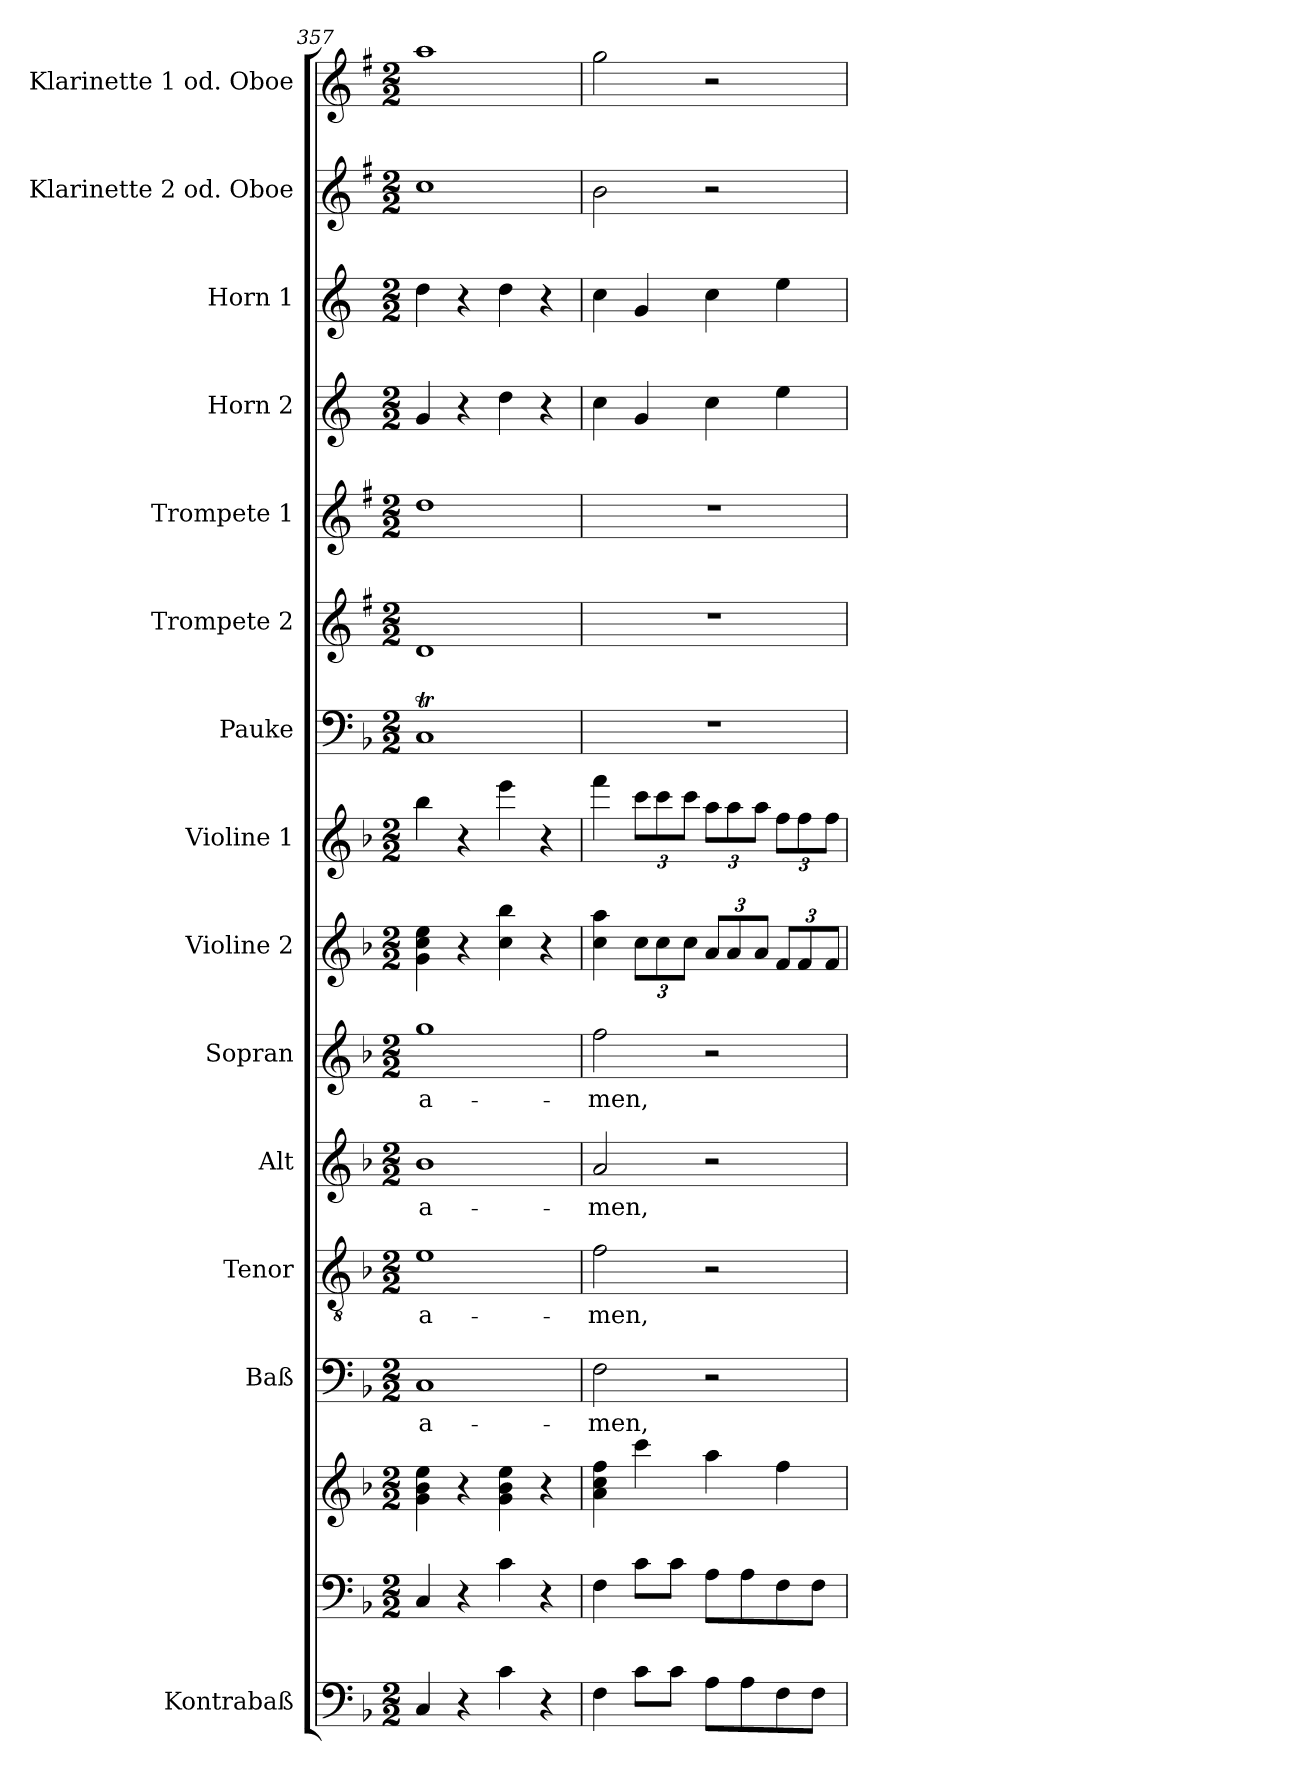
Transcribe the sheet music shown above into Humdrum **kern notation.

**kern	**kern	**kern	**kern	**text	**kern	**text	**kern	**text	**kern	**text	**kern	**kern	**kern	**kern	**kern	**kern	**kern	**kern	**kern
*part15	*part14	*part14	*part13	*part13	*part12	*part12	*part11	*part11	*part10	*part10	*part9	*part8	*part7	*part6	*part5	*part4	*part3	*part2	*part1
*staff16	*staff15	*staff14	*staff13	*staff13	*staff12	*staff12	*staff11	*staff11	*staff10	*staff10	*staff9	*staff8	*staff7	*staff6	*staff5	*staff4	*staff3	*staff2	*staff1
*I"Kontrabaß	*	*	*I"Baß	*	*I"Tenor	*	*I"Alt	*	*I"Sopran	*	*I"Violine 2	*I"Violine 1	*I"Pauke	*I"Trompete 2	*I"Trompete 1	*I"Horn 2	*I"Horn 1	*I"Klarinette 2 od. Oboe	*I"Klarinette 1 od. Oboe
*	*	*	*	*	*	*	*	*	*	*	*	*	*	*I'Tpt	*I'Tpt	*I'Hn	*I'Hn	*	*
*clefF4	*clefF4	*clefG2	*clefF4	*	*clefGv2	*	*clefG2	*	*clefG2	*	*clefG2	*clefG2	*clefF4	*clefG2	*clefG2	*clefG2	*clefG2	*clefG2	*clefG2
*ITrd7c12	*	*	*	*	*	*	*	*	*	*	*	*	*	*ITrd1c2	*ITrd1c2	*ITrd4c7	*ITrd4c7	*ITrd1c2	*ITrd1c2
*k[b-]	*k[b-]	*k[b-]	*k[b-]	*	*k[b-]	*	*k[b-]	*	*k[b-]	*	*k[b-]	*k[b-]	*k[b-]	*k[b-]	*k[b-]	*k[b-]	*k[b-]	*k[b-]	*k[b-]
*F:	*F:	*F:	*F:	*	*F:	*	*F:	*	*F:	*	*F:	*F:	*F:	*F:	*F:	*F:	*F:	*F:	*F:
*M2/2	*M2/2	*M2/2	*M2/2	*	*M2/2	*	*M2/2	*	*M2/2	*	*M2/2	*M2/2	*M2/2	*M2/2	*M2/2	*M2/2	*M2/2	*M2/2	*M2/2
=357	=357	=357	=357	=357	=357	=357	=357	=357	=357	=357	=357	=357	=357	=357	=357	=357	=357	=357	=357
!	!	!	!	!LO:LY:b	!	!LO:LY:b	!	!LO:LY:b	!	!LO:LY:b	!	!	!	!	!	!	!	!	!
4CC/	4C/	4g\ 4b-\ 4ee\	1C	a-	1e	a-	1b-	a-	1gg	a-	4g\ 4cc\ 4ee\	4bb-\	1CT	1c	1cc	4c/	4g\	1b-	1gg
4r	4r	4r	.	.	.	.	.	.	.	.	4r	4r	.	.	.	4r	4r	.	.
4C\	4c\	4g\ 4b-\ 4ee\	.	.	.	.	.	.	.	.	4cc\ 4bb-\	4eee\	.	.	.	4g\	4g\	.	.
4r	4r	4r	.	.	.	.	.	.	.	.	4r	4r	.	.	.	4r	4r	.	.
=358	=358	=358	=358	=358	=358	=358	=358	=358	=358	=358	=358	=358	=358	=358	=358	=358	=358	=358	=358
!	!	!	!	!LO:LY:b	!	!LO:LY:b	!	!LO:LY:b	!	!LO:LY:b	!	!	!	!	!	!	!	!	!
4FF\	4F\	4a\ 4cc\ 4ff\	2F\	-men,	2f\	-men,	2a/	-men,	2ff\	-men,	4cc\ 4aa\	4fff\	1r	1r	1r	4f\	4f\	2a\	2ff\
*	*	*	*	*	*	*	*	*	*	*	*Xbrackettup	*Xbrackettup	*	*	*	*	*	*	*
8C\L	8c\L	4ccc\	.	.	.	.	.	.	.	.	12cc\L	12ccc\L	.	.	.	4c/	4c/	.	.
.	.	.	.	.	.	.	.	.	.	.	12cc\	12ccc\	.	.	.	.	.	.	.
8C\J	8c\J	.	.	.	.	.	.	.	.	.	.	.	.	.	.	.	.	.	.
.	.	.	.	.	.	.	.	.	.	.	12cc\J	12ccc\J	.	.	.	.	.	.	.
8AA\L	8A\L	4aa\	2r	.	2r	.	2r	.	2r	.	12a/L	12aa\L	.	.	.	4f\	4f\	2r	2r
.	.	.	.	.	.	.	.	.	.	.	12a/	12aa\	.	.	.	.	.	.	.
8AA\	8A\	.	.	.	.	.	.	.	.	.	.	.	.	.	.	.	.	.	.
.	.	.	.	.	.	.	.	.	.	.	12a/J	12aa\J	.	.	.	.	.	.	.
8FF\	8F\	4ff\	.	.	.	.	.	.	.	.	12f/L	12ff\L	.	.	.	4a\	4a\	.	.
.	.	.	.	.	.	.	.	.	.	.	12f/	12ff\	.	.	.	.	.	.	.
8FF\J	8F\J	.	.	.	.	.	.	.	.	.	.	.	.	.	.	.	.	.	.
.	.	.	.	.	.	.	.	.	.	.	12f/J	12ff\J	.	.	.	.	.	.	.
=	=	=	=	=	=	=	=	=	=	=	=	=	=	=	=	=	=	=	=
*-	*-	*-	*-	*-	*-	*-	*-	*-	*-	*-	*-	*-	*-	*-	*-	*-	*-	*-	*-
